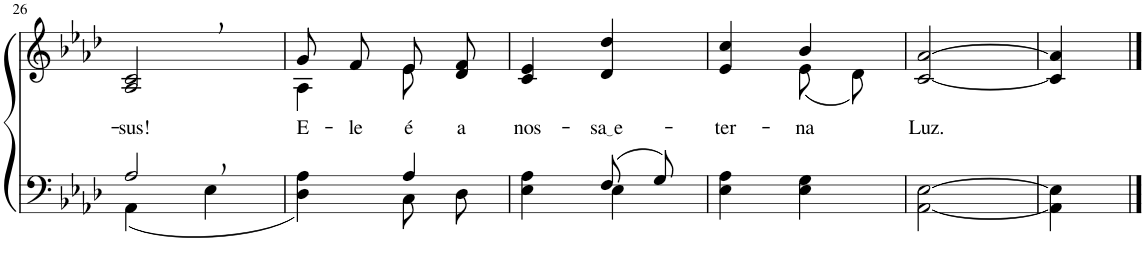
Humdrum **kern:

**kern	**kern	**text
*part2	*part1	*part1
*staff2	*staff1	*staff1
*I"Parte III e IV	*I"Parte I e II	*
!!LO:PB:g=z
*clefF4	*clefG2	*
*k[b-e-a-d-]	*k[b-e-a-d-]	*
*M2/4	*M2/4	*
=26	=26	=26
*^	*	*
!	!	!	!LO:LY:b
2A-,/	(4AA-\	2A-/, 2c/,	-sus!
.	4E-\	.	.
=27	=27	=27	=27
*	*	*^	*
!	!	!	!	!LO:LY:b
4ryy	4D-\ 4A-\)	8g/L	4A-\	E-
!	!	!	!	!LO:LY:b
.	.	8f/J	.	-le
!	!	!	!	!LO:LY:b
4A-/	8C\L	8e-/L	8e-\	é
!	!	!	!	!LO:LY:b
.	8D-\J	8d-/ 8f/J	8ryy	a
=28	=28	=28	=28	=28
!	!	!	!	!LO:LY:b
*	*	*v	*v	*
4E-\ 4A-\	4ryy	4c/ 4e-/	nos-
!	!	!	!LO:LY:b
(8F/L	4E-\	4d-/ 4dd-/	sa e
8G/J)	.	.	.
*v	*v	*	*
=29	=29	=29
!	!	!LO:LY:b
*	*^	*
4E-\ 4A-\	4e-/ 4cc/	4ryy	-ter-
!	!	!	!LO:LY:b
4E-\ 4G\	4b-/	(8e-\L	-na
.	.	8d-\J)	.
=30	=30	=30	=30
!	!	!	!LO:LY:b
*	*v	*v	*
[2AA-\ [2E-\	[2c/ [2a-/	Luz.
=31	=31	=31
4AA-\] 4E-\]	4c/] 4a-/]	.
==	==	==
*-	*-	*-
